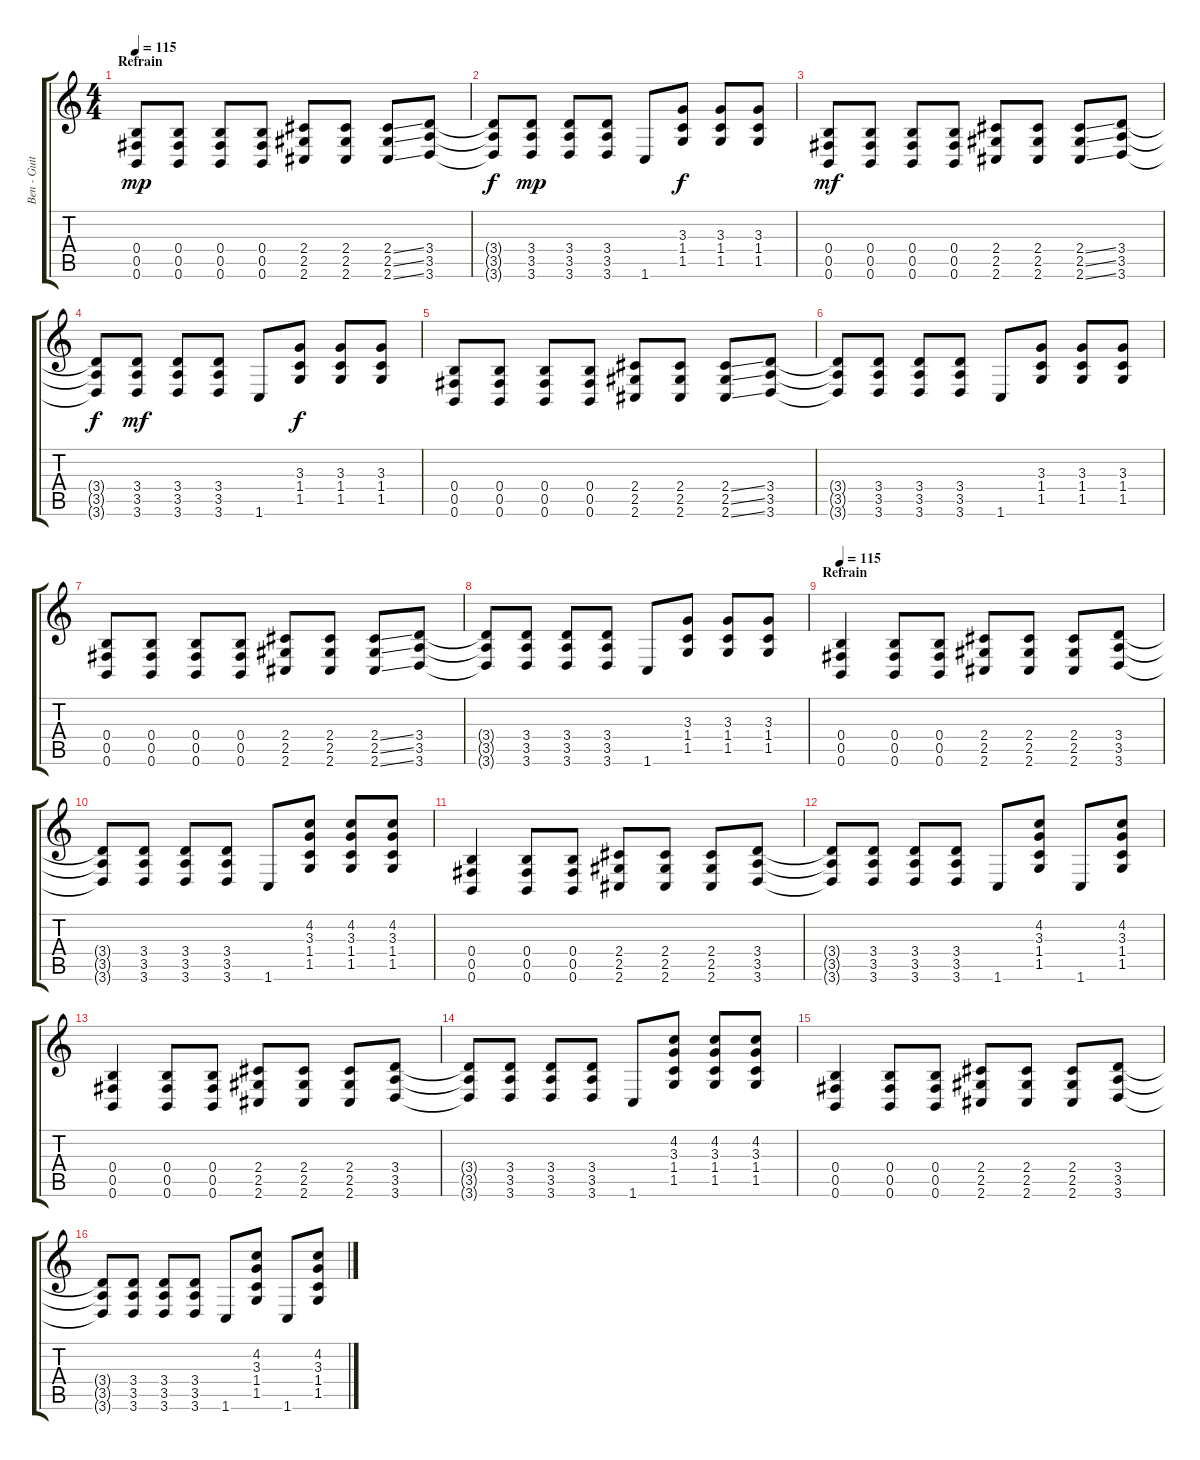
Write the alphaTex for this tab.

\track ("Ben - Guitare" "Ben - Guit") {instrument distortionguitar}
\staff {score tabs}
\tuning (Db4 Ab3 E3 B2 Gb2 B1) {hide}
\ts (4 4)
\section ("" "Refrain")
\tempo 115
\clef g2
\ks c
(0.4 0.5 0.6).8{dy mp volume 12 balance 4 instrument electricguitarmuted} (0.4 0.5 0.6).8 (0.4 0.5 0.6).8 (0.4 0.5 0.6).8 (2.4 2.5 2.6).8 (2.4 2.5 2.6).8 (2.4{ss} 2.5{ss} 2.6{ss}).8 (3.4 3.5 3.6).8 |
(3.4{t} 3.5{t} 3.6{t}).8{dy f} (3.4 3.5 3.6).8{dy mp} (3.4 3.5 3.6).8 (3.4 3.5 3.6).8 1.6.8 (3.3 1.4 1.5).8{dy f} (3.3 1.4 1.5).8 (3.3 1.4 1.5).8 |
(0.4 0.5 0.6).8{dy mf} (0.4 0.5 0.6).8 (0.4 0.5 0.6).8 (0.4 0.5 0.6).8 (2.4 2.5 2.6).8 (2.4 2.5 2.6).8 (2.4{ss} 2.5{ss} 2.6{ss}).8 (3.4 3.5 3.6).8 |
(3.4{t} 3.5{t} 3.6{t}).8{dy f} (3.4 3.5 3.6).8{dy mf} (3.4 3.5 3.6).8 (3.4 3.5 3.6).8 1.6.8 (3.3 1.4 1.5).8{dy f} (3.3 1.4 1.5).8 (3.3 1.4 1.5).8 |
(0.4 0.5 0.6).8 (0.4 0.5 0.6).8 (0.4 0.5 0.6).8 (0.4 0.5 0.6).8 (2.4 2.5 2.6).8 (2.4 2.5 2.6).8 (2.4{ss} 2.5{ss} 2.6{ss}).8 (3.4 3.5 3.6).8 |
(3.4{t} 3.5{t} 3.6{t}).8 (3.4 3.5 3.6).8 (3.4 3.5 3.6).8 (3.4 3.5 3.6).8 1.6.8 (3.3 1.4 1.5).8 (3.3 1.4 1.5).8 (3.3 1.4 1.5).8 |
(0.4 0.5 0.6).8 (0.4 0.5 0.6).8 (0.4 0.5 0.6).8 (0.4 0.5 0.6).8 (2.4 2.5 2.6).8 (2.4 2.5 2.6).8 (2.4{ss} 2.5{ss} 2.6{ss}).8 (3.4 3.5 3.6).8 |
(3.4{t} 3.5{t} 3.6{t}).8 (3.4 3.5 3.6).8 (3.4 3.5 3.6).8 (3.4 3.5 3.6).8 1.6.8 (3.3 1.4 1.5).8 (3.3 1.4 1.5).8 (3.3 1.4 1.5).8 |
\section ("" "Refrain")
\tempo 115
(0.4 0.5 0.6).4{volume 12 balance 4 instrument distortionguitar} (0.4 0.5 0.6).8 (0.4 0.5 0.6).8 (2.4 2.5 2.6).8 (2.4 2.5 2.6).8 (2.4 2.5 2.6).8 (3.4 3.5 3.6).8 |
(3.4{t} 3.5{t} 3.6{t}).8 (3.4 3.5 3.6).8 (3.4 3.5 3.6).8 (3.4 3.5 3.6).8 1.6.8 (4.2 3.3 1.4 1.5).8 (4.2 3.3 1.4 1.5).8 (4.2 3.3 1.4 1.5).8 |
(0.4 0.5 0.6).4 (0.4 0.5 0.6).8 (0.4 0.5 0.6).8 (2.4 2.5 2.6).8 (2.4 2.5 2.6).8 (2.4 2.5 2.6).8 (3.4 3.5 3.6).8 |
(3.4{t} 3.5{t} 3.6{t}).8 (3.4 3.5 3.6).8 (3.4 3.5 3.6).8 (3.4 3.5 3.6).8 1.6.8 (4.2 3.3 1.4 1.5).8 1.6.8 (4.2 3.3 1.4 1.5).8 |
(0.4 0.5 0.6).4{volume 12 balance 4 instrument distortionguitar} (0.4 0.5 0.6).8 (0.4 0.5 0.6).8 (2.4 2.5 2.6).8 (2.4 2.5 2.6).8 (2.4 2.5 2.6).8 (3.4 3.5 3.6).8 |
(3.4{t} 3.5{t} 3.6{t}).8 (3.4 3.5 3.6).8 (3.4 3.5 3.6).8 (3.4 3.5 3.6).8 1.6.8 (4.2 3.3 1.4 1.5).8 (4.2 3.3 1.4 1.5).8 (4.2 3.3 1.4 1.5).8 |
(0.4 0.5 0.6).4 (0.4 0.5 0.6).8 (0.4 0.5 0.6).8 (2.4 2.5 2.6).8 (2.4 2.5 2.6).8 (2.4 2.5 2.6).8 (3.4 3.5 3.6).8 |
(3.4{t} 3.5{t} 3.6{t}).8 (3.4 3.5 3.6).8 (3.4 3.5 3.6).8 (3.4 3.5 3.6).8 1.6.8 (4.2 3.3 1.4 1.5).8 1.6.8 (4.2 3.3 1.4 1.5).8
